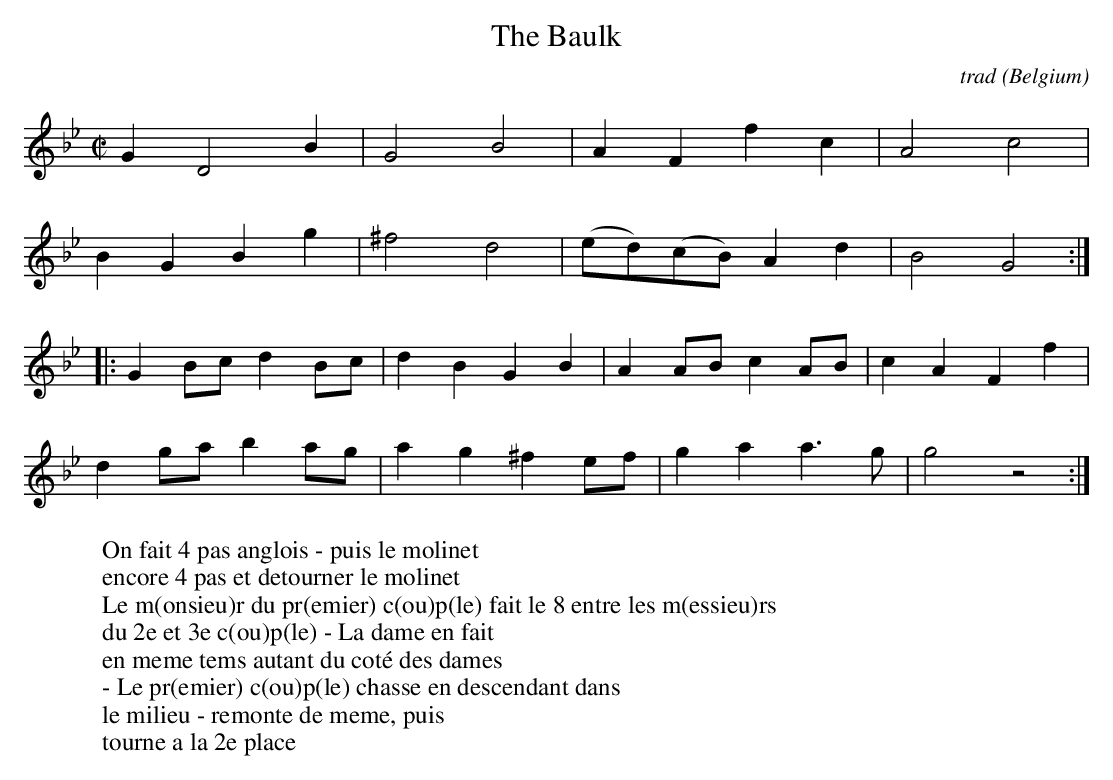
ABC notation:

X:1
T:The Baulk
C:trad
O:Belgium
M:C|
L:1/8
K:Gmin
G2D4B2|G4B4|A2F2f2c2|A4c4|
B2G2B2g2|^f4d4|(ed)(cB)A2d2|B4G4:|
|:G2Bcd2Bc|d2B2G2B2|A2ABc2AB|c2A2F2f2|
d2gab2ag|a2g2^f2ef|g2a2a2>g2|g4z4:|]
W:On fait 4 pas anglois - puis le molinet
W:encore 4 pas et detourner le molinet
W:Le m(onsieu)r du pr(emier) c(ou)p(le) fait le 8 entre les m(essieu)rs
W:du 2e et 3e c(ou)p(le) - La dame en fait
W:en meme tems autant du coté des dames
W:- Le pr(emier) c(ou)p(le) chasse en descendant dans
W:le milieu - remonte de meme, puis
W:tourne a la 2e place
